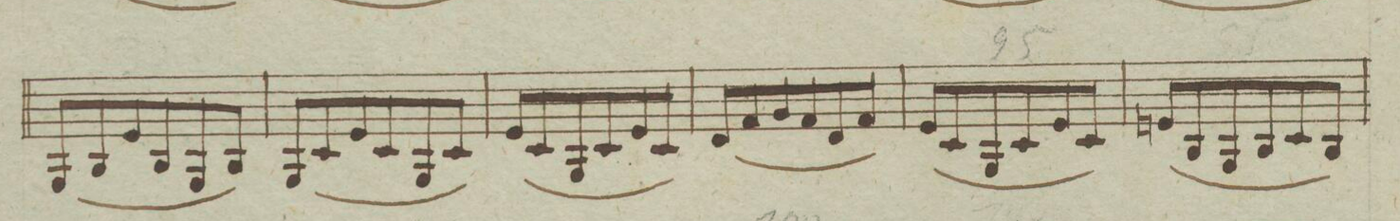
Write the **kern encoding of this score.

**kern	**dynam
*I"Violino Secondo.	*
*clefG2	*
*k[b-e-]	*
*M3/4	*
(8G/L	.
8B-/	.
8e-/	.
8B-/	.
8G/	.
8B-/J)	.
=92	=92
(8G/L	.
8c/	.
8e-/	.
8c/	.
8G/	.
8c/J)	.
=93	=93
(8e-/L	.
8c/	.
8G/	.
8c/	.
8e-/	.
8c/J)	.
=94	=94
(8d/L	.
8f/	.
8g/	.
8f/	.
8d/	.
8f/J)	.
=95	=95
(8e-/L	.
8c/	.
8G/	.
8c/	.
8e-/	.
8c/J)	.
=96	=96
(8en/L	.
8B-/	.
8G/	.
8B-/	.
8c/	.
8B-/J)	.
=97	=97
*-	*-
